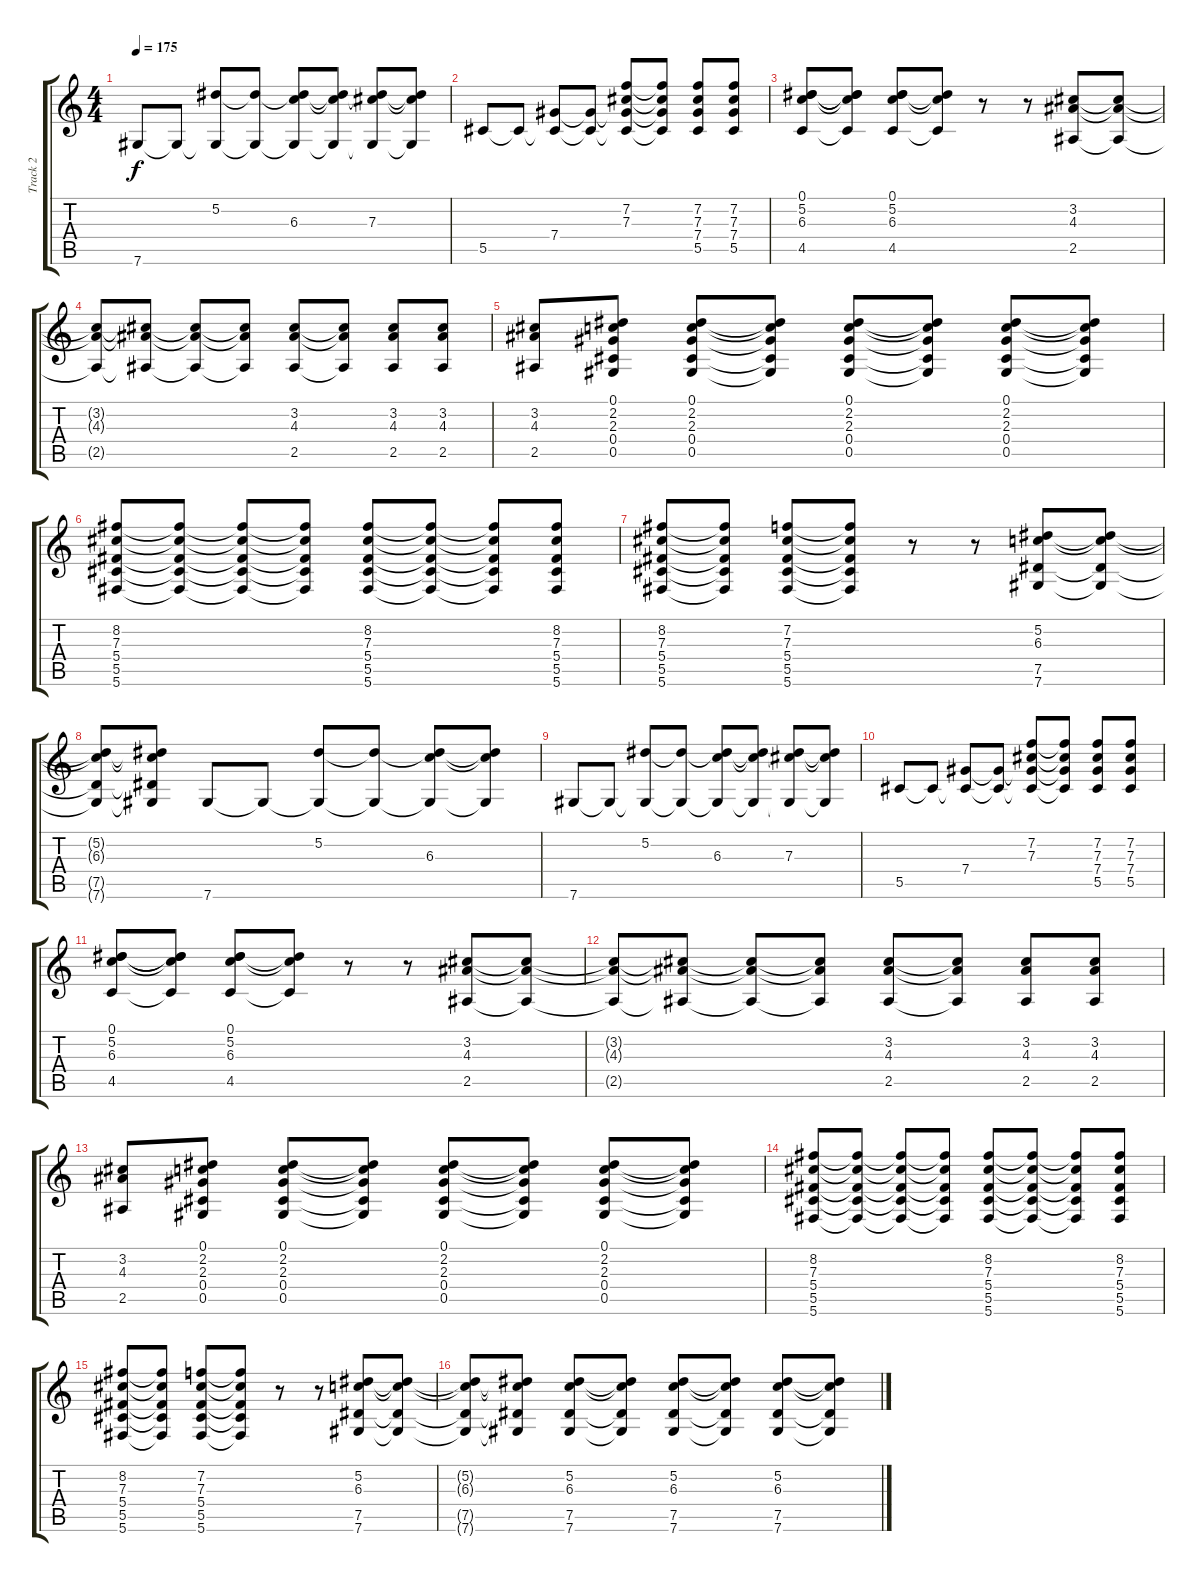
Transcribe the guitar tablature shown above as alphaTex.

\track ("Track 2" "Track 2") {instrument acousticguitarsteel}
\staff {score tabs}
\tuning (Eb4 Bb3 Gb3 Db3 Ab2 Db2) {hide}
\ts (4 4)
\tempo 175
\clef g2
\ks c
7.6.8{dy f} 7.6{t}.8 (5.2 7.6{t}).8 (5.2{t} 7.6{t}).8 (5.2{t} 6.3 7.6{t}).8 (5.2{t} 6.3{t} 7.6{t}).8 (5.2{t} 7.3 7.6{t}).8 (5.2{t} 7.3{t} 7.6{t}).8 |
5.5.8 5.5{t}.8 (7.4 5.5{t}).8 (7.4{t} 5.5{t}).8 (7.2 7.3 7.4{t} 5.5{t}).8 (7.2{t} 7.3{t} 7.4{t} 5.5{t}).8 (7.2 7.3 7.4 5.5).8 (7.2 7.3 7.4 5.5).8 |
(0.1 5.2 6.3 4.5).8 (0.1{t} 5.2{t} 6.3{t} 4.5{t}).8 (0.1 5.2 6.3 4.5).8 (5.2{t} 6.3{t} 4.5{t}).8 r.8 r.8 (3.2 4.3 2.5).8 (3.2{t} 4.3{t} 2.5{t}).8 |
(3.2{t} 4.3{t} 2.5{t}).8 (3.2{t} 4.3{t} 2.5{t}).8 (3.2{t} 4.3{t} 2.5{t}).8 (3.2{t} 4.3{t} 2.5{t}).8 (3.2 4.3 2.5).8 (3.2{t} 4.3{t} 2.5{t}).8 (3.2 4.3 2.5).8 (3.2 4.3 2.5).8 |
(3.2 4.3 2.5).8 (0.1 2.2 2.3 0.4 0.5).8 (0.1 2.2 2.3 0.4 0.5).8 (0.1{t} 2.2{t} 2.3{t} 0.4{t} 0.5{t}).8 (0.1 2.2 2.3 0.4 0.5).8 (0.1{t} 2.2{t} 2.3{t} 0.4{t} 0.5{t}).8 (0.1 2.2 2.3 0.4 0.5).8 (0.1{t} 2.2{t} 2.3{t} 0.4{t} 0.5{t}).8 |
(8.2 7.3 5.4 5.5 5.6).8 (8.2{t} 7.3{t} 5.4{t} 5.5{t} 5.6{t}).8 (8.2{t} 7.3{t} 5.4{t} 5.5{t} 5.6{t}).8 (8.2{t} 7.3{t} 5.4{t} 5.5{t} 5.6{t}).8 (8.2 7.3 5.4 5.5 5.6).8 (8.2{t} 7.3{t} 5.4{t} 5.5{t} 5.6{t}).8 (8.2{t} 7.3{t} 5.4{t} 5.5{t} 5.6{t}).8 (8.2 7.3 5.4 5.5 5.6).8 |
(8.2 7.3 5.4 5.5 5.6).8 (8.2{t} 7.3{t} 5.4{t} 5.5{t} 5.6{t}).8 (7.2 7.3 5.4 5.5 5.6).8 (7.2{t} 7.3{t} 5.4{t} 5.5{t} 5.6{t}).8 r.8 r.8 (5.2 6.3 7.5 7.6).8 (5.2{t} 6.3{t} 7.5{t} 7.6{t}).8 |
(5.2{t} 6.3{t} 7.5{t} 7.6{t}).8 (5.2{t} 6.3{t} 7.5{t} 7.6{t}).8 7.6.8 7.6{t}.8 (5.2 7.6{t}).8 (5.2{t} 7.6{t}).8 (5.2{t} 6.3 7.6{t}).8 (5.2{t} 6.3{t} 7.6{t}).8 |
7.6.8 7.6{t}.8 (5.2 7.6{t}).8 (5.2{t} 7.6{t}).8 (5.2{t} 6.3 7.6{t}).8 (5.2{t} 6.3{t} 7.6{t}).8 (5.2{t} 7.3 7.6{t}).8 (5.2{t} 7.3{t} 7.6{t}).8 |
5.5.8 5.5{t}.8 (7.4 5.5{t}).8 (7.4{t} 5.5{t}).8 (7.2 7.3 7.4{t} 5.5{t}).8 (7.2{t} 7.3{t} 7.4{t} 5.5{t}).8 (7.2 7.3 7.4 5.5).8 (7.2 7.3 7.4 5.5).8 |
(0.1 5.2 6.3 4.5).8 (0.1{t} 5.2{t} 6.3{t} 4.5{t}).8 (0.1 5.2 6.3 4.5).8 (5.2{t} 6.3{t} 4.5{t}).8 r.8 r.8 (3.2 4.3 2.5).8 (3.2{t} 4.3{t} 2.5{t}).8 |
(3.2{t} 4.3{t} 2.5{t}).8 (3.2{t} 4.3{t} 2.5{t}).8 (3.2{t} 4.3{t} 2.5{t}).8 (3.2{t} 4.3{t} 2.5{t}).8 (3.2 4.3 2.5).8 (3.2{t} 4.3{t} 2.5{t}).8 (3.2 4.3 2.5).8 (3.2 4.3 2.5).8 |
(3.2 4.3 2.5).8 (0.1 2.2 2.3 0.4 0.5).8 (0.1 2.2 2.3 0.4 0.5).8 (0.1{t} 2.2{t} 2.3{t} 0.4{t} 0.5{t}).8 (0.1 2.2 2.3 0.4 0.5).8 (0.1{t} 2.2{t} 2.3{t} 0.4{t} 0.5{t}).8 (0.1 2.2 2.3 0.4 0.5).8 (0.1{t} 2.2{t} 2.3{t} 0.4{t} 0.5{t}).8 |
(8.2 7.3 5.4 5.5 5.6).8 (8.2{t} 7.3{t} 5.4{t} 5.5{t} 5.6{t}).8 (8.2{t} 7.3{t} 5.4{t} 5.5{t} 5.6{t}).8 (8.2{t} 7.3{t} 5.4{t} 5.5{t} 5.6{t}).8 (8.2 7.3 5.4 5.5 5.6).8 (8.2{t} 7.3{t} 5.4{t} 5.5{t} 5.6{t}).8 (8.2{t} 7.3{t} 5.4{t} 5.5{t} 5.6{t}).8 (8.2 7.3 5.4 5.5 5.6).8 |
(8.2 7.3 5.4 5.5 5.6).8 (8.2{t} 7.3{t} 5.4{t} 5.5{t} 5.6{t}).8 (7.2 7.3 5.4 5.5 5.6).8 (7.2{t} 7.3{t} 5.4{t} 5.5{t} 5.6{t}).8 r.8 r.8 (5.2 6.3 7.5 7.6).8 (5.2{t} 6.3{t} 7.5{t} 7.6{t}).8 |
(5.2{t} 6.3{t} 7.5{t} 7.6{t}).8 (5.2{t} 6.3{t} 7.5{t} 7.6{t}).8 (5.2 6.3 7.5 7.6).8 (5.2{t} 6.3{t} 7.5{t} 7.6{t}).8 (5.2 6.3 7.5 7.6).8 (5.2{t} 6.3{t} 7.5{t} 7.6{t}).8 (5.2 6.3 7.5 7.6).8 (5.2{t} 6.3{t} 7.5{t} 7.6{t}).8
